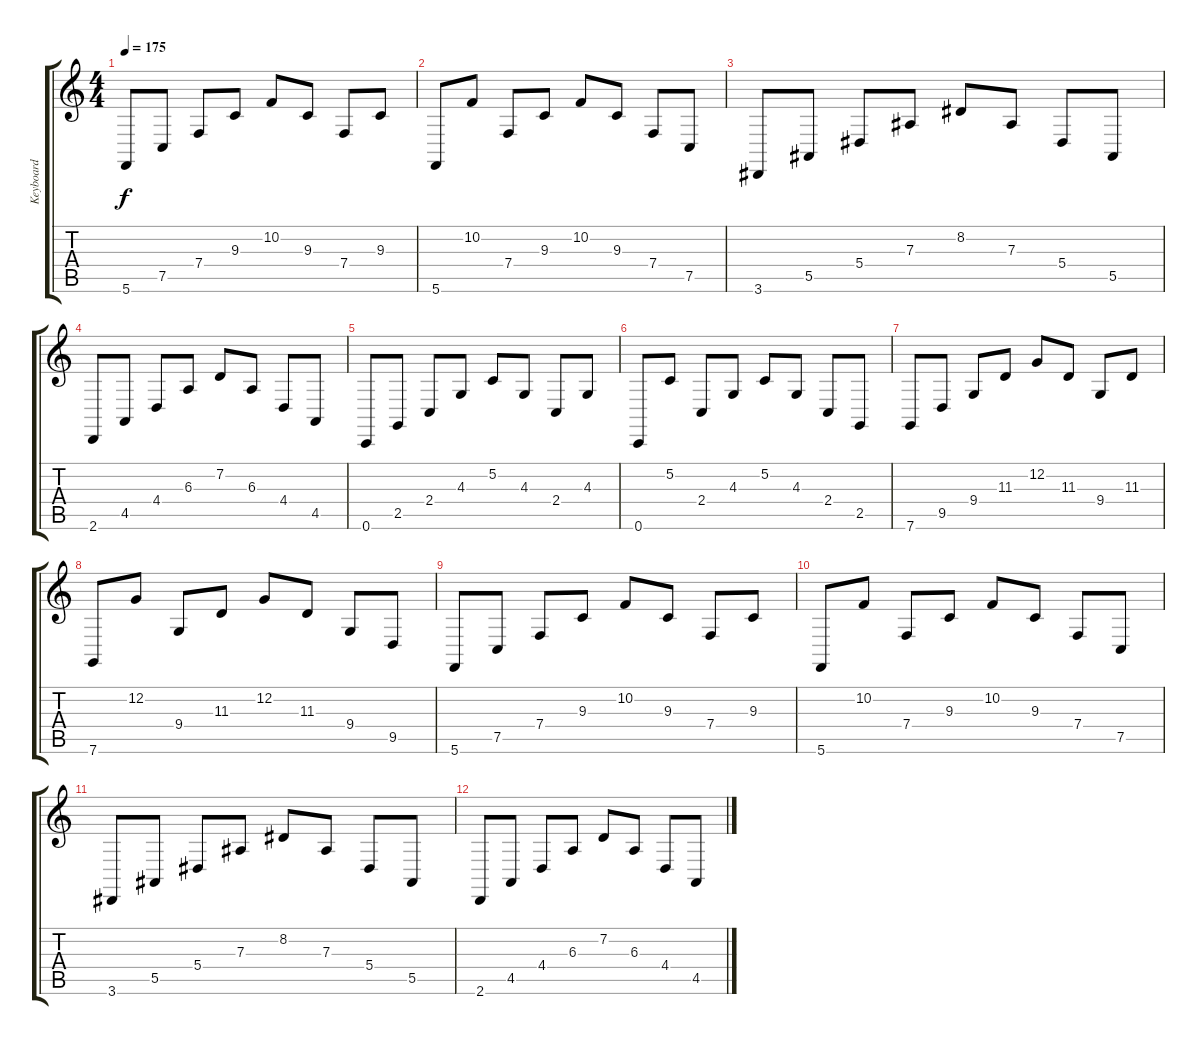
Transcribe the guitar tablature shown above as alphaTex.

\track ("Keyboard" "Keyboard") {instrument stringensemble1}
\staff {score tabs}
\tuning (C4 G3 Eb3 Bb2 F2 C2) {hide}
\ts (4 4)
\tempo 175
\clef g2
\ks c
5.6.8{dy f} 7.5.8 7.4.8 9.3.8 10.2.8 9.3.8 7.4.8 9.3.8 |
5.6.8 10.2.8 7.4.8 9.3.8 10.2.8 9.3.8 7.4.8 7.5.8 |
3.6.8 5.5.8 5.4.8 7.3.8 8.2.8 7.3.8 5.4.8 5.5.8 |
2.6.8 4.5.8 4.4.8 6.3.8 7.2.8 6.3.8 4.4.8 4.5.8 |
0.6.8 2.5.8 2.4.8 4.3.8 5.2.8 4.3.8 2.4.8 4.3.8 |
0.6.8 5.2.8 2.4.8 4.3.8 5.2.8 4.3.8 2.4.8 2.5.8 |
7.6.8 9.5.8 9.4.8 11.3.8 12.2.8 11.3.8 9.4.8 11.3.8 |
7.6.8 12.2.8 9.4.8 11.3.8 12.2.8 11.3.8 9.4.8 9.5.8 |
5.6.8 7.5.8 7.4.8 9.3.8 10.2.8 9.3.8 7.4.8 9.3.8 |
5.6.8 10.2.8 7.4.8 9.3.8 10.2.8 9.3.8 7.4.8 7.5.8 |
3.6.8 5.5.8 5.4.8 7.3.8 8.2.8 7.3.8 5.4.8 5.5.8 |
2.6.8 4.5.8 4.4.8 6.3.8 7.2.8 6.3.8 4.4.8 4.5.8
